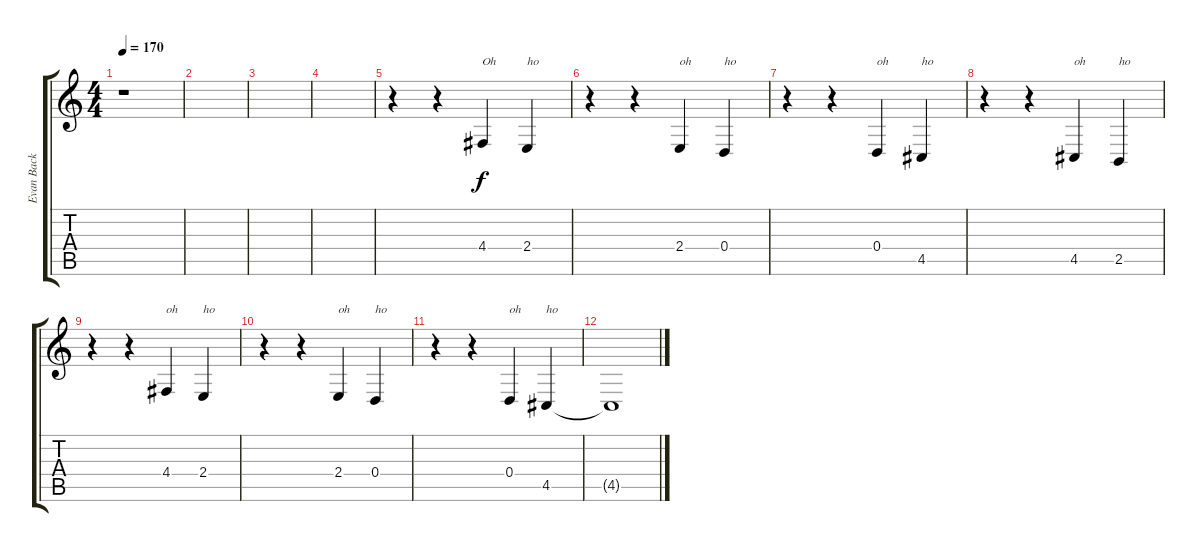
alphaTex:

\track ("Evan Back Vocals" "Evan Back ") {instrument lead6voice}
\staff {score tabs}
\tuning (E4 B3 G3 D3 A2 E2) {hide}
\ts (4 4)
\tempo 170
\clef g2
\ks c
r.1{dy f instrument lead6voice} |
|
|
|
r.4 r.4 4.4.4{txt "Oh"} 2.4.4{txt "ho"} |
r.4 r.4 2.4.4{txt "oh"} 0.4.4{txt "ho"} |
r.4 r.4 0.4.4{txt "oh"} 4.5.4{txt "ho"} |
r.4 r.4 4.5.4{txt "oh"} 2.5.4{txt "ho"} |
r.4 r.4 4.4.4{txt "oh"} 2.4.4{txt "ho"} |
r.4 r.4 2.4.4{txt "oh"} 0.4.4{txt "ho"} |
r.4 r.4 0.4.4{txt "oh"} 4.5.4{txt "ho"} |
4.5{t}.1
